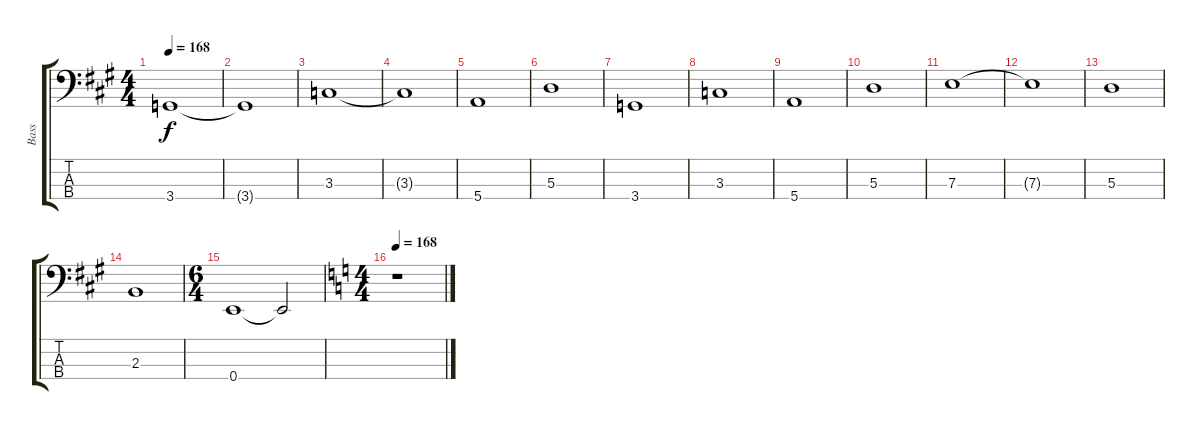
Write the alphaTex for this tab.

\track ("Bass" "Bass") {instrument electricbassfinger}
\staff {score tabs}
\tuning (G2 D2 A1 E1) {hide}
\ts (4 4)
\tempo 168
\clef f4
\ks a
3.4.1{dy f} |
3.4{t}.1 |
3.3.1 |
3.3{t}.1 |
5.4.1 |
5.3.1 |
3.4.1 |
3.3.1 |
5.4.1 |
5.3.1 |
7.3.1 |
7.3{t}.1 |
5.3.1 |
2.3.1 |
\ts (6 4)
0.4.1 0.4{t}.2 |
\ts (4 4)
\tempo 168
\ks c
r.1
